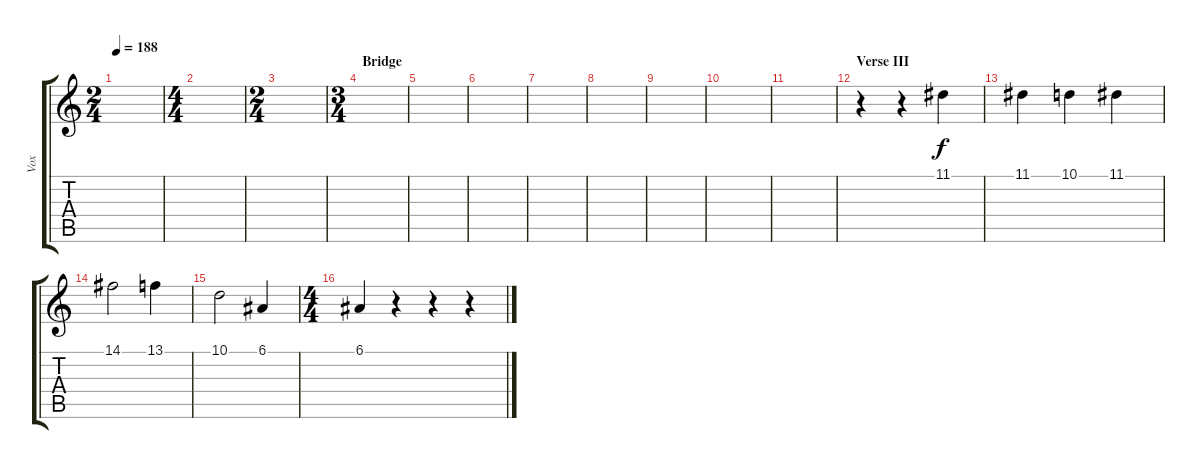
\track ("Vox" "Vox") {instrument lead1square}
\staff {score tabs}
\tuning (E4 B3 G3 D3 A2 E2) {hide}
\ts (2 4)
\tempo 188
\clef g2
\ks c
|
\ts (4 4)
|
\ts (2 4)
|
\ts (3 4)
\section ("" "Bridge")
|
|
|
|
|
|
|
|
\section ("" "Verse III")
r.4 r.4 11.1.4 |
11.1.4 10.1.4 11.1.4 |
14.1.2 13.1.4 |
10.1.2 6.1.4 |
\ts (4 4)
6.1.4 r.4 r.4 r.4
